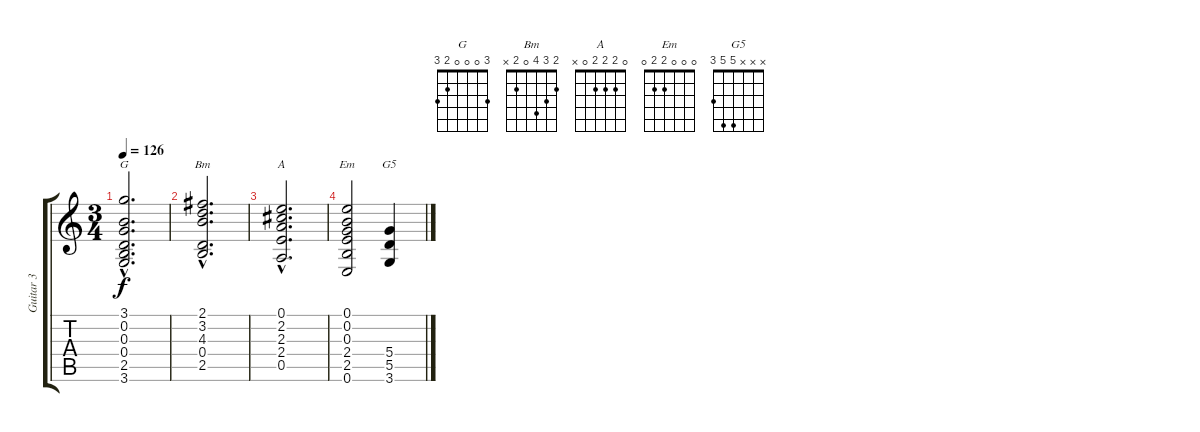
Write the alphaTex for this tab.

\track ("Guitar 3" "Guitar 3") {instrument acousticguitarnylon}
\staff {score tabs}
\tuning (E4 B3 G3 D3 A2 E2) {hide}
\chord ("G" 3 0 0 0 2 3)
\chord ("Bm" 2 3 4 0 2 x)
\chord ("A" 0 2 2 2 0 x)
\chord ("Em" 0 0 0 2 2 0)
\chord ("G5" x x x 5 5 3)
\ts (3 4)
\tempo 126
\clef g2
\ks c
(3.1{hac} 0.2{hac} 0.3{hac} 0.4{hac} 2.5{hac} 3.6{hac}).2{d ch "G" dy f} |
(2.1{hac} 3.2{hac} 4.3{hac} 0.4{hac} 2.5{hac}).2{d ch "Bm"} |
(0.1{hac} 2.2{hac} 2.3{hac} 2.4{hac} 0.5{hac}).2{d ch "A"} |
(0.1 0.2 0.3 2.4 2.5 0.6).2{ch "Em"} (5.4 5.5 3.6).4{ch "G5"}
